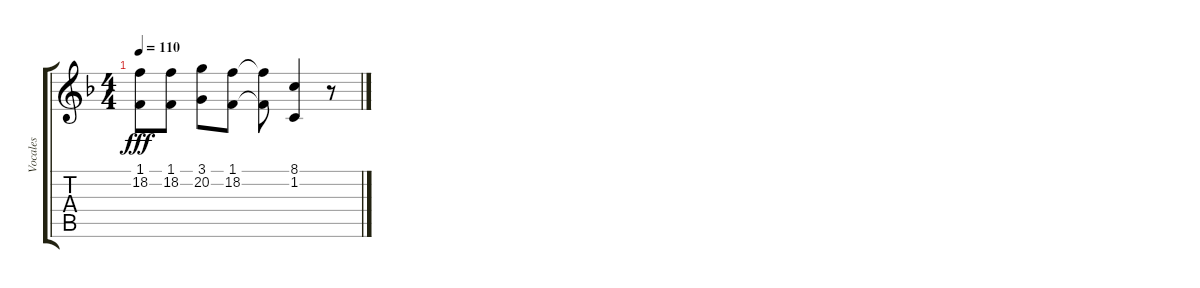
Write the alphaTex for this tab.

\track ("Vocales" "Vocales") {instrument pad4choir}
\staff {score tabs}
\tuning (E4 B3 G3 D3 A2 E2) {hide}
\ts (4 4)
\tempo 110
\clef g2
\ks f
(1.1 18.2).8{dy fff} (1.1 18.2).8 (3.1 20.2).8 (1.1 18.2).8 (1.1{t} 18.2{t}).8 (8.1 1.2).4 r.8
